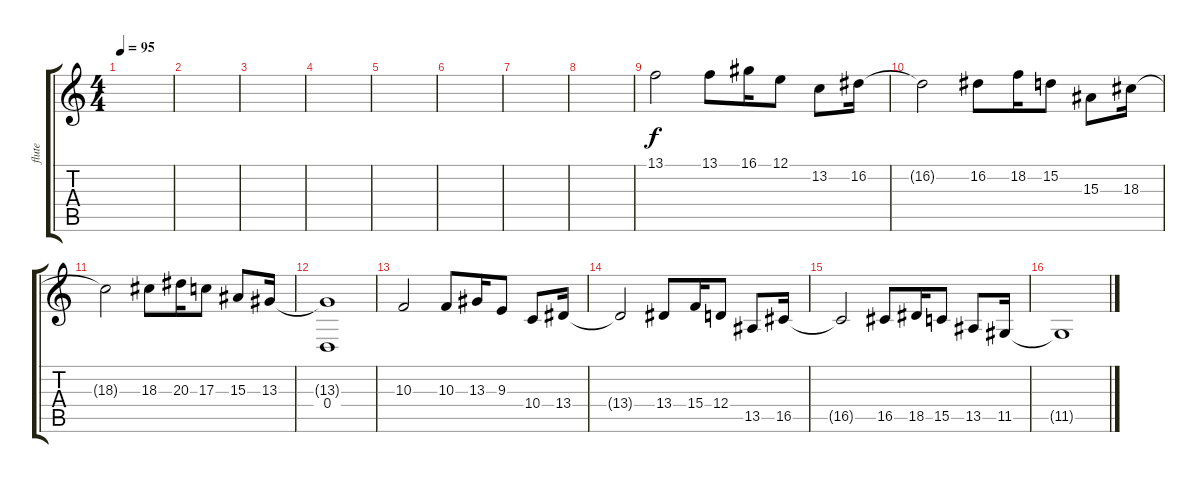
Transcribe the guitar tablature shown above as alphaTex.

\track ("flute" "flute") {instrument flute}
\staff {score tabs}
\tuning (E4 B3 G3 D3 A2 E2) {hide}
\ts (4 4)
\tempo 95
\clef g2
\ks c
|
|
|
|
|
|
|
|
13.1.2 13.1.8 16.1.16 12.1.8 13.2.8 16.2.16 |
16.2{t}.2 16.2.8 18.2.16 15.2.8 15.3.8 18.3.16 |
18.3{t}.2 18.3.8 20.3.16 17.3.8 15.3.8 13.3.16 |
(13.3{t} 0.4).1 |
10.3.2 10.3.8 13.3.16 9.3.8 10.4.8 13.4.16 |
13.4{t}.2 13.4.8 15.4.16 12.4.8 13.5.8 16.5.16 |
16.5{t}.2 16.5.8 18.5.16 15.5.8 13.5.8 11.5.16 |
11.5{t}.1
